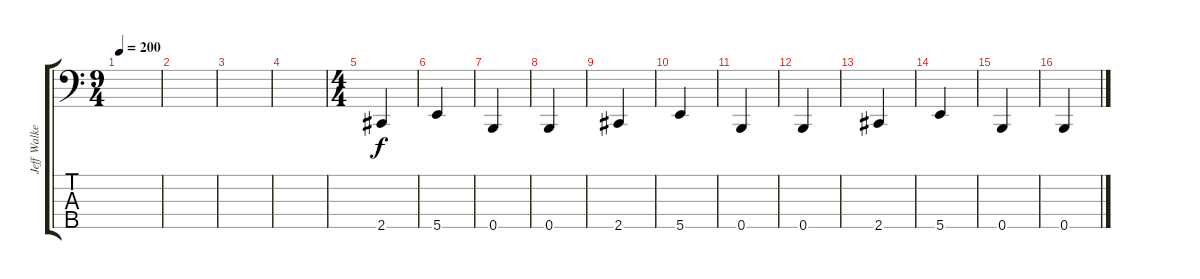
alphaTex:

\track ("Jeff Walker" "Jeff Walke") {instrument electricbasspick}
\staff {score tabs}
\tuning (G2 D2 A1 E1 B0) {hide}
\ts (9 4)
\tempo 200
\clef f4
\ks c
|
|
|
|
\ts (4 4)
2.5.4 |
5.5.4 |
0.5.4 |
0.5.4 |
2.5.4 |
5.5.4 |
0.5.4 |
0.5.4 |
2.5.4 |
5.5.4 |
0.5.4 |
0.5.4
